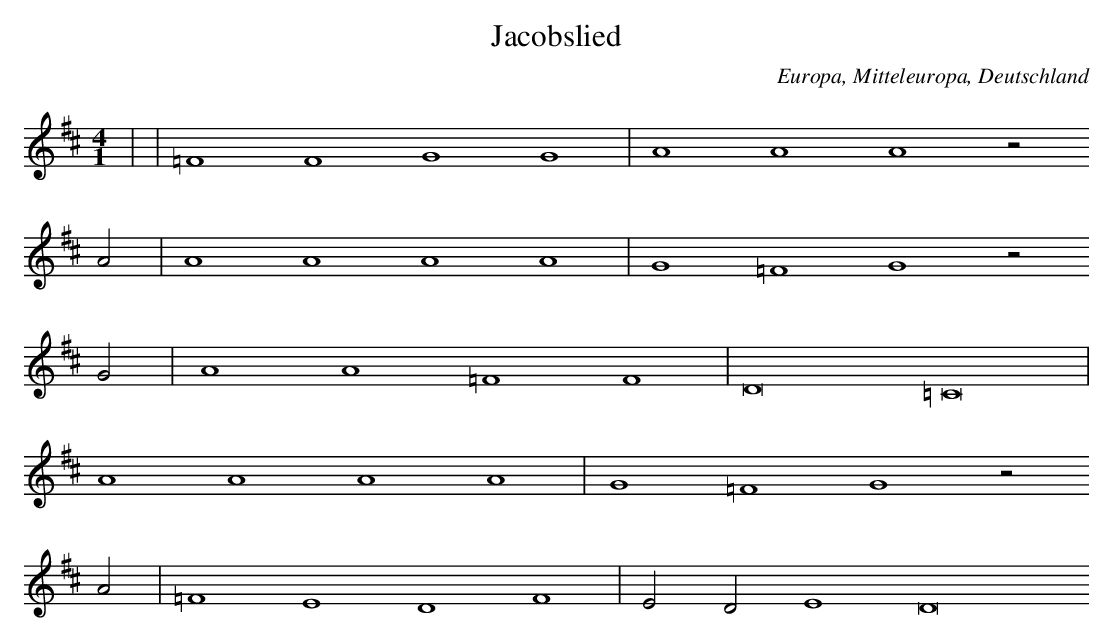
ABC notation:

X:1
T: Jacobslied
O: Europa, Mitteleuropa, Deutschland
M: 4/1
L: 1/2
K: D
 |  | =F2F2G2G2 | A2A2A2z
A | A2A2A2A2 | G2=F2G2z
G | A2A2=F2F2 | D4=C4 |
A2A2A2A2 | G2=F2G2z
A | =F2E2D2F2 | EDE2D4
